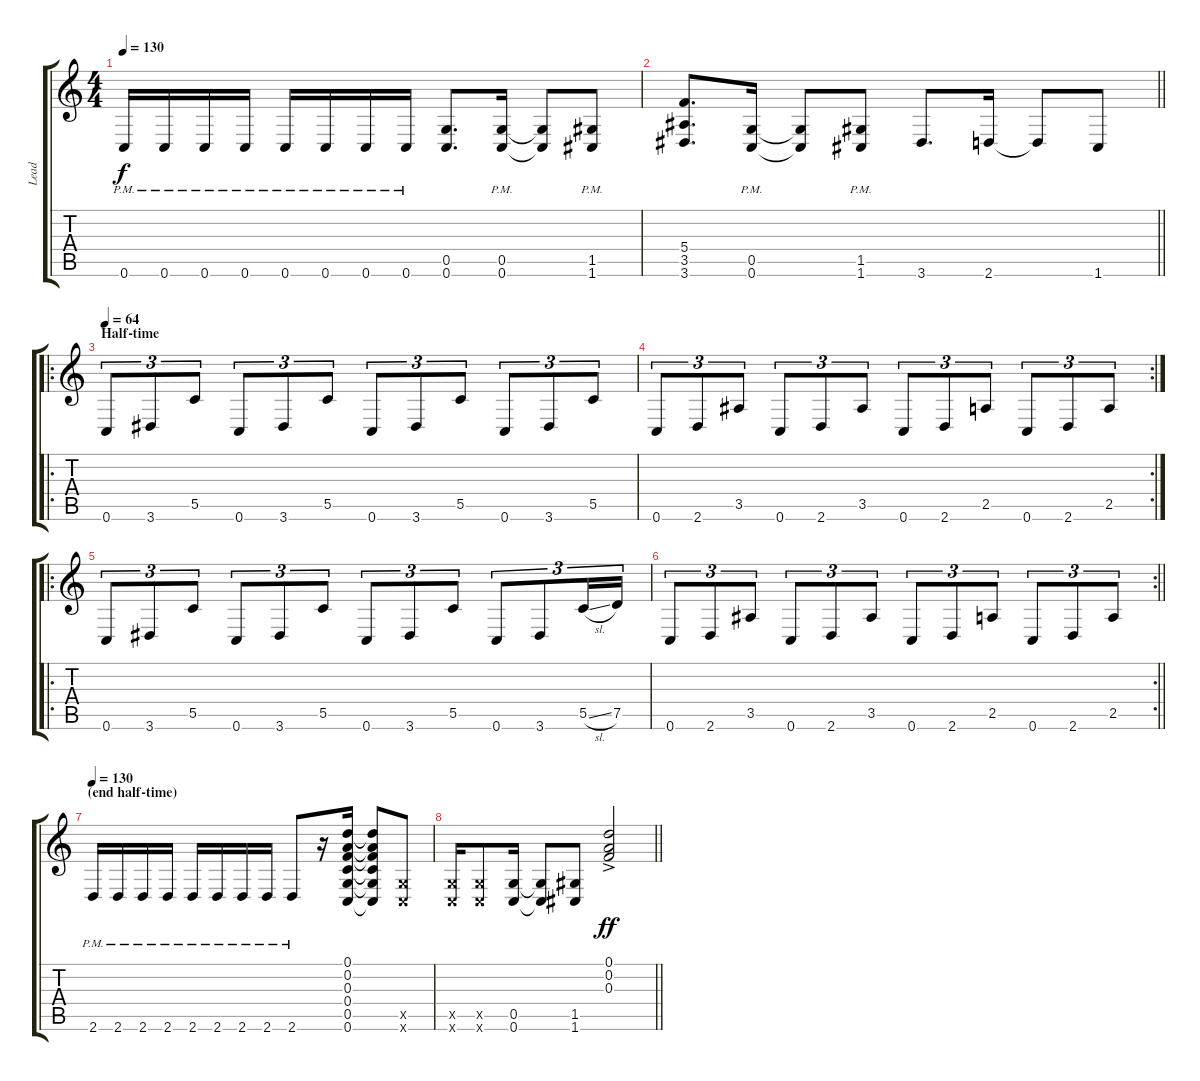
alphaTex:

\track ("Lead" "Lead") {instrument distortionguitar}
\staff {score tabs}
\tuning (D4 A3 F3 C3 G2 C2) {hide}
\ts (4 4)
\tempo 130
\clef g2
\ks c
0.6{pm}.16{dy f} 0.6{pm}.16 0.6{pm}.16 0.6{pm}.16 0.6{pm}.16 0.6{pm}.16 0.6{pm}.16 0.6{pm}.16 (0.5 0.6).8{d} (0.5 0.6{pm}).16 (0.5{t} 0.6{t}).8 (1.5 1.6{pm}).8 |
\barLineRight lightlight
(5.4 3.5 3.6).8{d} (0.5 0.6{pm}).16 (0.5{t} 0.6{t}).8 (1.5 1.6{pm}).8 3.6.8{d} 2.6.16 2.6{t}.8 1.6.8 |
\ro
\section ("" "Half-time")
\tempo 64
0.6.8{tu (3 2)} 3.6.8{tu (3 2)} 5.5.8{tu (3 2)} 0.6.8{tu (3 2)} 3.6.8{tu (3 2)} 5.5.8{tu (3 2)} 0.6.8{tu (3 2)} 3.6.8{tu (3 2)} 5.5.8{tu (3 2)} 0.6.8{tu (3 2)} 3.6.8{tu (3 2)} 5.5.8{tu (3 2)} |
\rc 2
0.6.8{tu (3 2)} 2.6.8{tu (3 2)} 3.5.8{tu (3 2)} 0.6.8{tu (3 2)} 2.6.8{tu (3 2)} 3.5.8{tu (3 2)} 0.6.8{tu (3 2)} 2.6.8{tu (3 2)} 2.5.8{tu (3 2)} 0.6.8{tu (3 2)} 2.6.8{tu (3 2)} 2.5.8{tu (3 2)} |
\ro
0.6.8{tu (3 2)} 3.6.8{tu (3 2)} 5.5.8{tu (3 2)} 0.6.8{tu (3 2)} 3.6.8{tu (3 2)} 5.5.8{tu (3 2)} 0.6.8{tu (3 2)} 3.6.8{tu (3 2)} 5.5.8{tu (3 2)} 0.6.8{tu (3 2)} 3.6.8{tu (3 2)} 5.5{sl}.16{tu (3 2)} 7.5.16{tu (3 2)} |
\rc 2
\barLineRight lightlight
0.6.8{tu (3 2)} 2.6.8{tu (3 2)} 3.5.8{tu (3 2)} 0.6.8{tu (3 2)} 2.6.8{tu (3 2)} 3.5.8{tu (3 2)} 0.6.8{tu (3 2)} 2.6.8{tu (3 2)} 2.5.8{tu (3 2)} 0.6.8{tu (3 2)} 2.6.8{tu (3 2)} 2.5.8{tu (3 2)} |
\section ("" "(end half-time)")
\tempo 130
2.6{pm}.16 2.6{pm}.16 2.6{pm}.16 2.6{pm}.16 2.6{pm}.16 2.6{pm}.16 2.6{pm}.16 2.6{pm}.16 2.6{pm}.8 r.16 (0.1 0.2 0.3 0.4 0.5 0.6).16 (0.1{t} 0.2{t} 0.3{t} 0.4{t} 0.5{t} 0.6{t}).8 (0.5{x} 0.6{x}).8 |
\barLineRight lightlight
(0.5{x} 0.6{x}).16 (0.5{x} 0.6{x}).8 (0.5 0.6).16 (0.5{t} 0.6{t}).8 (1.5 1.6).8 (0.1 0.2 0.3{ac}).2{dy ff}
